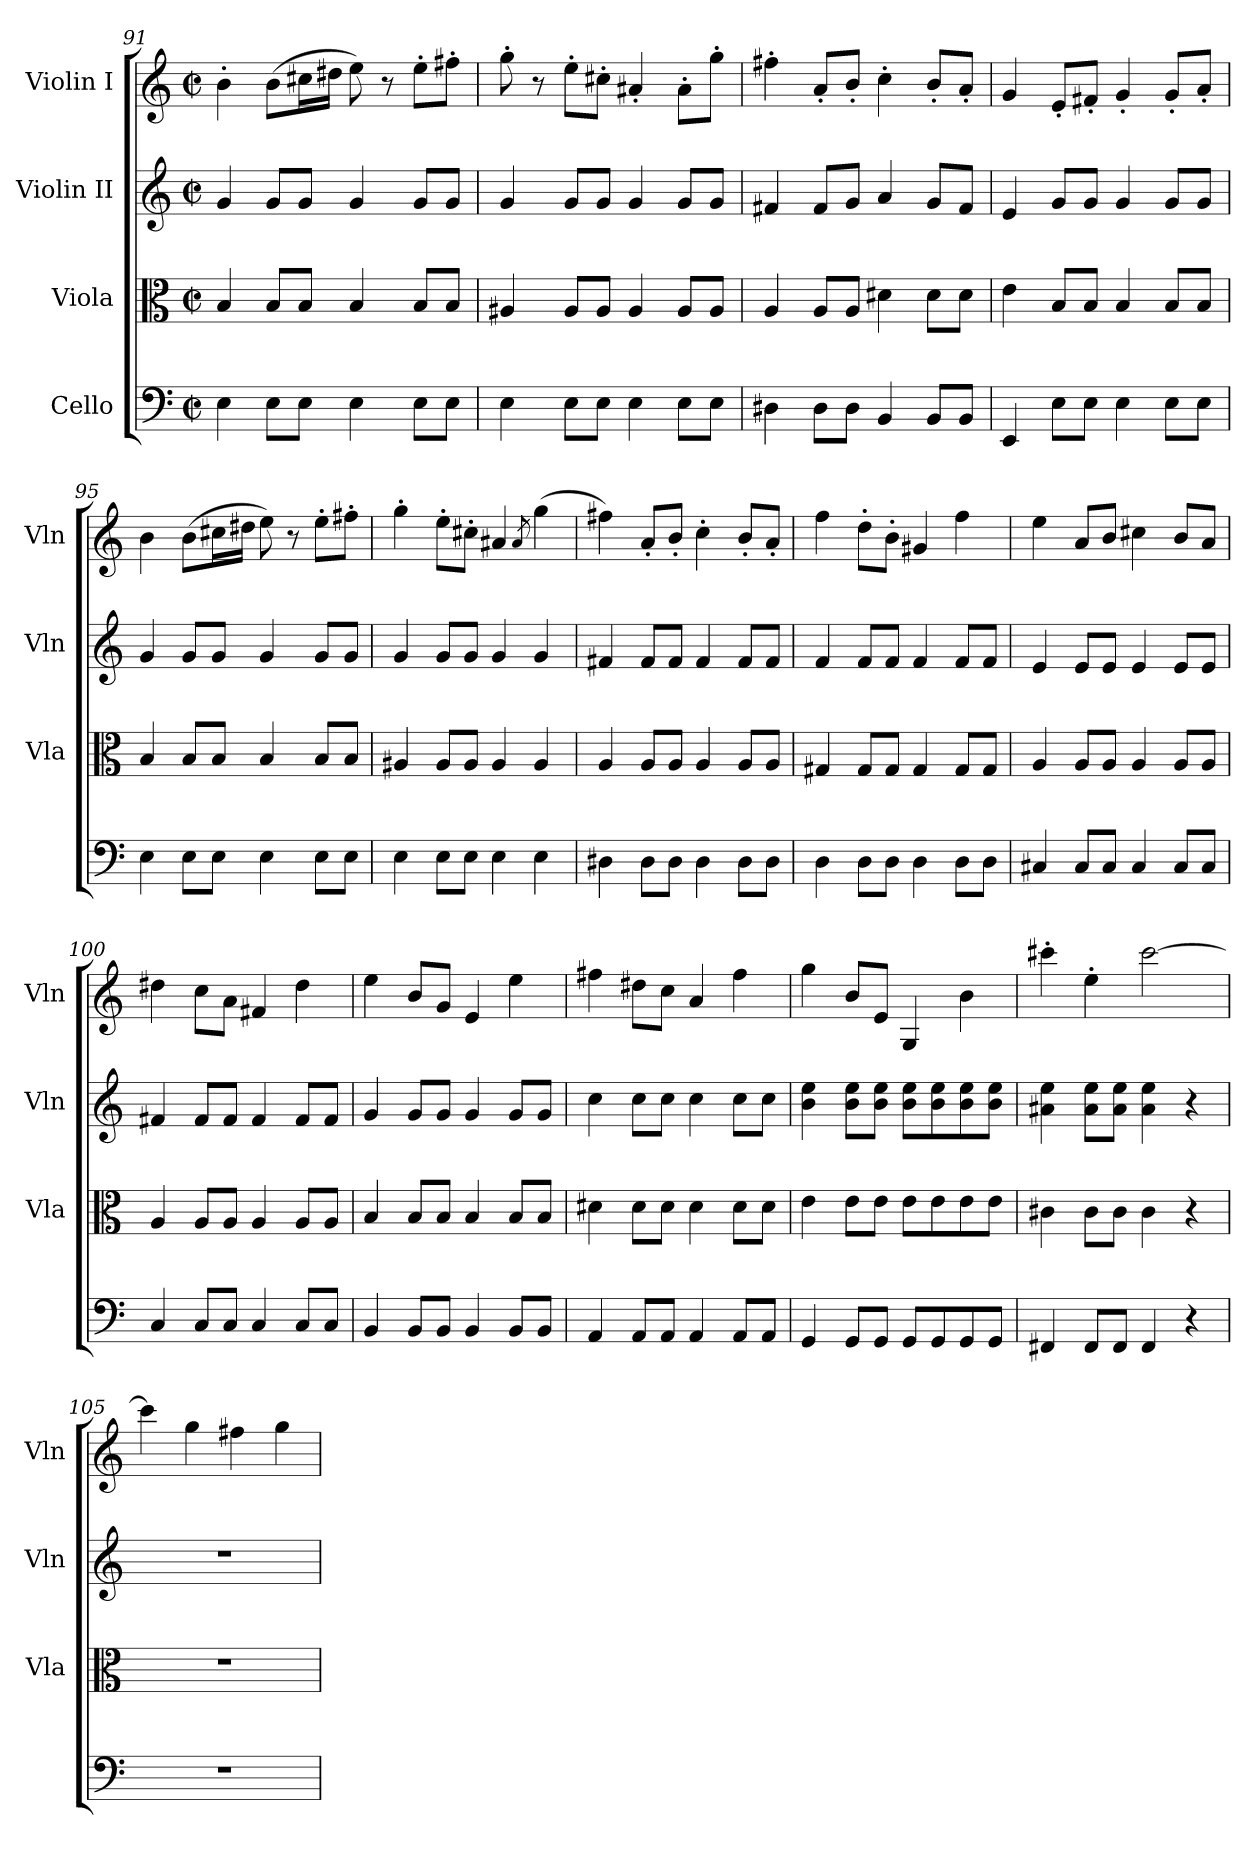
**kern	**kern	**kern	**kern
*part4	*part3	*part2	*part1
*staff4	*staff3	*staff2	*staff1
*I"Cello	*I"Viola	*I"Violin II	*I"Violin I
*	*I'Vla	*I'Vln	*I'Vln
*clefF4	*clefC3	*clefG2	*clefG2
*k[]	*k[]	*k[]	*k[]
*M2/2	*M2/2	*M2/2	*M2/2
*met(c|)	*met(c|)	*met(c|)	*met(c|)
=91	=91	=91	=91
4E\	4B/	4g/	4b'\
8E\L	8B/L	8g/L	(>8b\L
8E\J	8B/J	8g/J	16cc#X\L
.	.	.	16dd#X\JJ
4E\	4B/	4g/	8ee\)
.	.	.	8r
8E\L	8B/L	8g/L	8ee'\L
8E\J	8B/J	8g/J	8ff#X'\J
!!LO:PB:g=z
=92	=92	=92	=92
4E\	4A#X/	4g/	8gg'\
.	.	.	8r
8E\L	8A#/L	8g/L	8ee'\L
8E\J	8A#/J	8g/J	8cc#X'\J
4E\	4A#/	4g/	4a#X'/
8E\L	8A#/L	8g/L	8a#'\L
8E\J	8A#/J	8g/J	8gg'\J
=93	=93	=93	=93
4D#X\	4A/	4f#X/	4ff#X'\
8D#\L	8A/L	8f#/L	8a'/L
8D#\J	8A/J	8g/J	8b'/J
4BB/	4d#X\	4a/	4cc'\
8BB/L	8d#\L	8g/L	8b'/L
8BB/J	8d#\J	8f#/J	8a'/J
=94	=94	=94	=94
4EE/	4e\	4e/	4g/
8E\L	8B/L	8g/L	8e'/L
8E\J	8B/J	8g/J	8f#X'/J
4E\	4B/	4g/	4g'/
8E\L	8B/L	8g/L	8g'/L
8E\J	8B/J	8g/J	8a'/J
=95	=95	=95	=95
4E\	4B/	4g/	4b\
8E\L	8B/L	8g/L	(>8b\L
8E\J	8B/J	8g/J	16cc#X\L
.	.	.	16dd#X\JJ
4E\	4B/	4g/	8ee\)
.	.	.	8r
8E\L	8B/L	8g/L	8ee'\L
8E\J	8B/J	8g/J	8ff#X'\J
=96	=96	=96	=96
4E\	4A#X/	4g/	4gg'\
8E\L	8A#/L	8g/L	8ee'\L
8E\J	8A#/J	8g/J	8cc#X'\J
4E\	4A#/	4g/	4a#X/
.	.	.	8qa#/
4E\	4A#/	4g/	(>4gg\
=97	=97	=97	=97
4D#X\	4A/	4f#X/	4ff#X\)
8D#\L	8A/L	8f#/L	8a'/L
8D#\J	8A/J	8f#/J	8b'/J
4D#\	4A/	4f#/	4cc'\
8D#\L	8A/L	8f#/L	8b'/L
8D#\J	8A/J	8f#/J	8a'/J
=98	=98	=98	=98
4D\	4G#X/	4f/	4ff\
8D\L	8G#/L	8f/L	8dd'\L
8D\J	8G#/J	8f/J	8b'\J
4D\	4G#/	4f/	4g#X/
8D\L	8G#/L	8f/L	4ff\
8D\J	8G#/J	8f/J	.
=99	=99	=99	=99
4C#X/	4A/	4e/	4ee\
8C#/L	8A/L	8e/L	8a/L
8C#/J	8A/J	8e/J	8b/J
4C#/	4A/	4e/	4cc#X\
8C#/L	8A/L	8e/L	8b/L
8C#/J	8A/J	8e/J	8a/J
=100	=100	=100	=100
4C/	4A/	4f#X/	4dd#X\
8C/L	8A/L	8f#/L	8cc\L
8C/J	8A/J	8f#/J	8a\J
4C/	4A/	4f#/	4f#X/
8C/L	8A/L	8f#/L	4dd#\
8C/J	8A/J	8f#/J	.
=101	=101	=101	=101
4BB/	4B/	4g/	4ee\
8BB/L	8B/L	8g/L	8b/L
8BB/J	8B/J	8g/J	8g/J
4BB/	4B/	4g/	4e/
8BB/L	8B/L	8g/L	4ee\
8BB/J	8B/J	8g/J	.
!!LO:LB:g=z
=102	=102	=102	=102
4AA/	4d#X\	4cc\	4ff#X\
8AA/L	8d#\L	8cc\L	8dd#X\L
8AA/J	8d#\J	8cc\J	8cc\J
4AA/	4d#\	4cc\	4a/
8AA/L	8d#\L	8cc\L	4ff#\
8AA/J	8d#\J	8cc\J	.
=103	=103	=103	=103
4GG/	4e\	4b\ 4ee\	4gg\
8GG/L	8e\L	8b\ 8ee\L	8b/L
8GG/J	8e\J	8b\ 8ee\J	8e/J
8GG/L	8e\L	8b\ 8ee\L	4G/
8GG/	8e\	8b\ 8ee\	.
8GG/	8e\	8b\ 8ee\	4b\
8GG/J	8e\J	8b\ 8ee\J	.
=104	=104	=104	=104
4FF#X/	4c#X\	4a#X\ 4ee\	4ccc#X'\
8FF#/L	8c#\L	8a#\ 8ee\L	4ee'\
8FF#/J	8c#\J	8a#\ 8ee\J	.
4FF#/	4c#\	4a#\ 4ee\	[2ccc#\
4r	4r	4r	.
=105	=105	=105	=105
1r	1r	1r	4ccc#\]
.	.	.	4gg\
.	.	.	4ff#X\
.	.	.	4gg\
=	=	=	=
*-	*-	*-	*-
